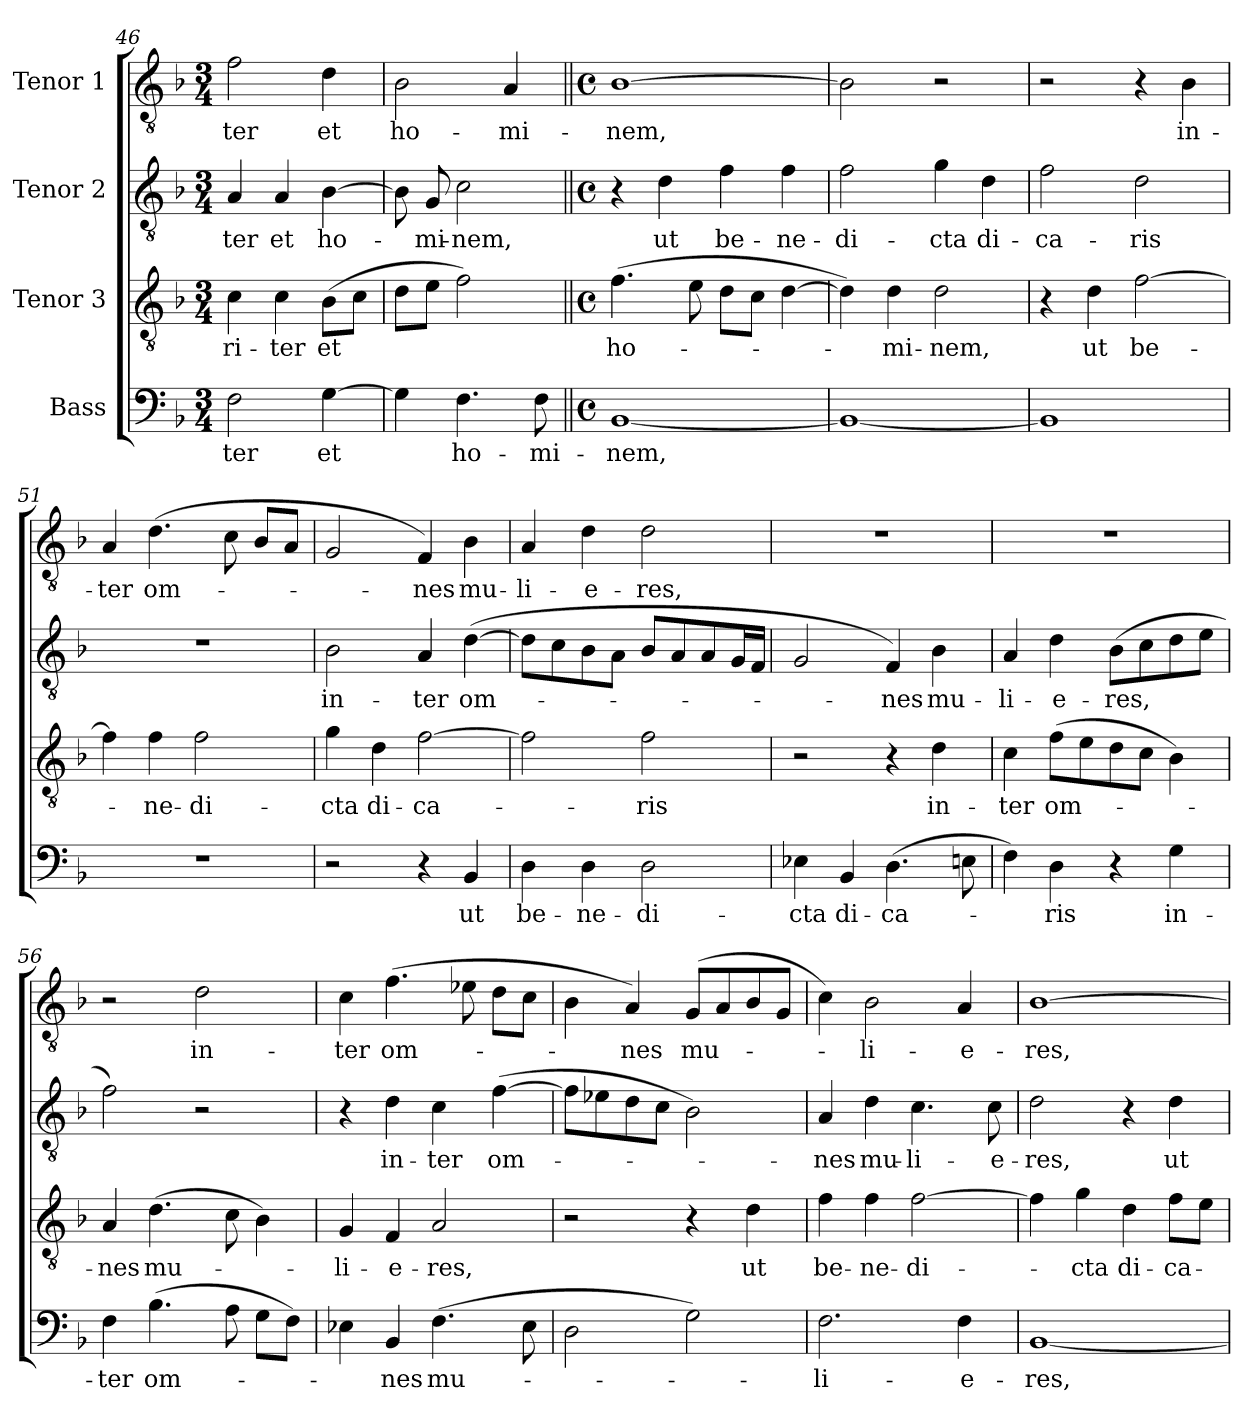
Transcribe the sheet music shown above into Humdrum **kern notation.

**kern	**text	**kern	**text	**kern	**text	**kern	**text
*part4	*part4	*part3	*part3	*part2	*part2	*part1	*part1
*staff4	*staff4	*staff3	*staff3	*staff2	*staff2	*staff1	*staff1
*I"Bass	*	*I"Tenor 3	*	*I"Tenor 2	*	*I"Tenor 1	*
!!LO:LB:g=z
*clefF4	*	*clefGv2	*	*clefGv2	*	*clefGv2	*
*k[b-]	*	*k[b-]	*	*k[b-]	*	*k[b-]	*
*F:	*	*F:	*	*F:	*	*F:	*
*M3/4	*	*M3/4	*	*M3/4	*	*M3/4	*
=46	=46	=46	=46	=46	=46	=46	=46
2F\	-ter	4c\	-ri-	4A/	-ter	2f\	-ter
.	.	4c\	-ter	4A/	et	.	.
[4G\	et	(8B-\L	et	[4B-\	ho-	4d\	et
.	.	8c\J	.	.	.	.	.
=47	=47	=47	=47	=47	=47	=47	=47
4G\]	.	8d\L	.	8B-\]	.	2B-\	ho-
.	.	8e\J	.	8G/	-mi-	.	.
4.F\	ho-	2f\)	.	2c\	-nem,	.	.
.	.	.	.	.	.	4A/	-mi-
8F\	-mi-	.	.	.	.	.	.
=48||	=48||	=48||	=48||	=48||	=48||	=48||	=48||
*M4/4	*	*M4/4	*	*M4/4	*	*M4/4	*
*met(c)	*	*met(c)	*	*met(c)	*	*met(c)	*
[1BB-	-nem,	(4.f\	ho-	4r	.	[1B-	-nem,
.	.	.	.	4d\	ut	.	.
.	.	8e\	.	.	.	.	.
.	.	8d\L	.	4f\	be-	.	.
.	.	8c\J	.	.	.	.	.
.	.	[4d\	.	4f\	-ne-	.	.
=49	=49	=49	=49	=49	=49	=49	=49
1BB-_	.	4d\])	.	2f\	-di-	2B-\]	.
.	.	4d\	-mi-	.	.	.	.
.	.	2d\	-nem,	4g\	-cta	2r	.
.	.	.	.	4d\	di-	.	.
=50	=50	=50	=50	=50	=50	=50	=50
1BB-]	.	4r	.	2f\	-ca-	2r	.
.	.	4d\	ut	.	.	.	.
.	.	[2f\	be-	2d\	-ris	4r	.
.	.	.	.	.	.	4B-\	in-
=51	=51	=51	=51	=51	=51	=51	=51
1r	.	4f\]	.	1r	.	4A/	-ter
.	.	4f\	-ne-	.	.	(4.d\	om-
.	.	2f\	-di-	.	.	.	.
.	.	.	.	.	.	8c\	.
.	.	.	.	.	.	8B-/L	.
.	.	.	.	.	.	8A/J	.
=52	=52	=52	=52	=52	=52	=52	=52
2r	.	4g\	-cta	2B-\	in-	2G/	.
.	.	4d\	di-	.	.	.	.
4r	.	[2f\	-ca-	4A/	-ter	4F/)	-nes
4BB-/	ut	.	.	([4d\	om-	4B-\	mu-
!!LO:PB:g=z
=53	=53	=53	=53	=53	=53	=53	=53
4D\	be-	2f\]	.	8d\L]	.	4A/	-li-
.	.	.	.	8c\	.	.	.
4D\	-ne-	.	.	8B-\	.	4d\	-e-
.	.	.	.	8A\J	.	.	.
2D\	-di-	2f\	-ris	8B-/L	.	2d\	-res,
.	.	.	.	8A/	.	.	.
.	.	.	.	8A/	.	.	.
.	.	.	.	16G/L	.	.	.
.	.	.	.	16F/JJ	.	.	.
=54	=54	=54	=54	=54	=54	=54	=54
4E-X\	-cta	2r	.	2G/	.	1r	.
4BB-/	di-	.	.	.	.	.	.
(4.D\	-ca-	4r	.	4F/)	-nes	.	.
.	.	4d\	in-	4B-\	mu-	.	.
8En\	.	.	.	.	.	.	.
=55	=55	=55	=55	=55	=55	=55	=55
4F\)	.	4c\	-ter	4A/	-li-	1r	.
4D\	-ris	(8f\L	om-	4d\	-e-	.	.
.	.	8e\	.	.	.	.	.
4r	.	8d\	.	(8B-\L	-res,	.	.
.	.	8c\J	.	8c\	.	.	.
4G\	in-	4B-\)	.	8d\	.	.	.
.	.	.	.	8e\J	.	.	.
=56	=56	=56	=56	=56	=56	=56	=56
4F\	-ter	4A/	-nes	2f\)	.	2r	.
(4.B-\	om-	(4.d\	mu-	.	.	.	.
.	.	.	.	2r	.	2d\	in-
8A\	.	8c\	.	.	.	.	.
8G\L	.	4B-\)	.	.	.	.	.
8F\J)	.	.	.	.	.	.	.
=57	=57	=57	=57	=57	=57	=57	=57
4E-X\	.	4G/	-li-	4r	.	4c\	-ter
4BB-/	-nes	4F/	-e-	4d\	in-	(4.f\	om-
(4.F\	mu-	2A/	-res,	4c\	-ter	.	.
.	.	.	.	.	.	8e-X\	.
.	.	.	.	([4f\	om-	8d\L	.
8E-\	.	.	.	.	.	8c\J	.
=58	=58	=58	=58	=58	=58	=58	=58
2D\	.	2r	.	8f\L]	.	4B-\	.
.	.	.	.	8e-X\	.	.	.
.	.	.	.	8d\	.	4A/)	-nes
.	.	.	.	8c\J	.	.	.
2G\)	.	4r	.	2B-\)	.	(8G/L	mu-
.	.	.	.	.	.	8A/	.
.	.	4d\	ut	.	.	8B-/	.
.	.	.	.	.	.	8G/J	.
!!LO:LB:g=z
=59	=59	=59	=59	=59	=59	=59	=59
2.F\	-li-	4f\	be-	4A/	-nes	4c\)	.
.	.	4f\	-ne-	4d\	mu-	2B-\	-li-
.	.	[2f\	-di-	4.c\	-li-	.	.
4F\	-e-	.	.	.	.	4A/	-e-
.	.	.	.	8c\	-e-	.	.
=60	=60	=60	=60	=60	=60	=60	=60
[1BB-	-res,	4f\]	.	2d\	-res,	[1B-	-res,
.	.	4g\	-cta	.	.	.	.
.	.	4d\	di-	4r	.	.	.
.	.	8f\L	-ca-	4d\	ut	.	.
.	.	8e\J	.	.	.	.	.
=	=	=	=	=	=	=	=
*-	*-	*-	*-	*-	*-	*-	*-
